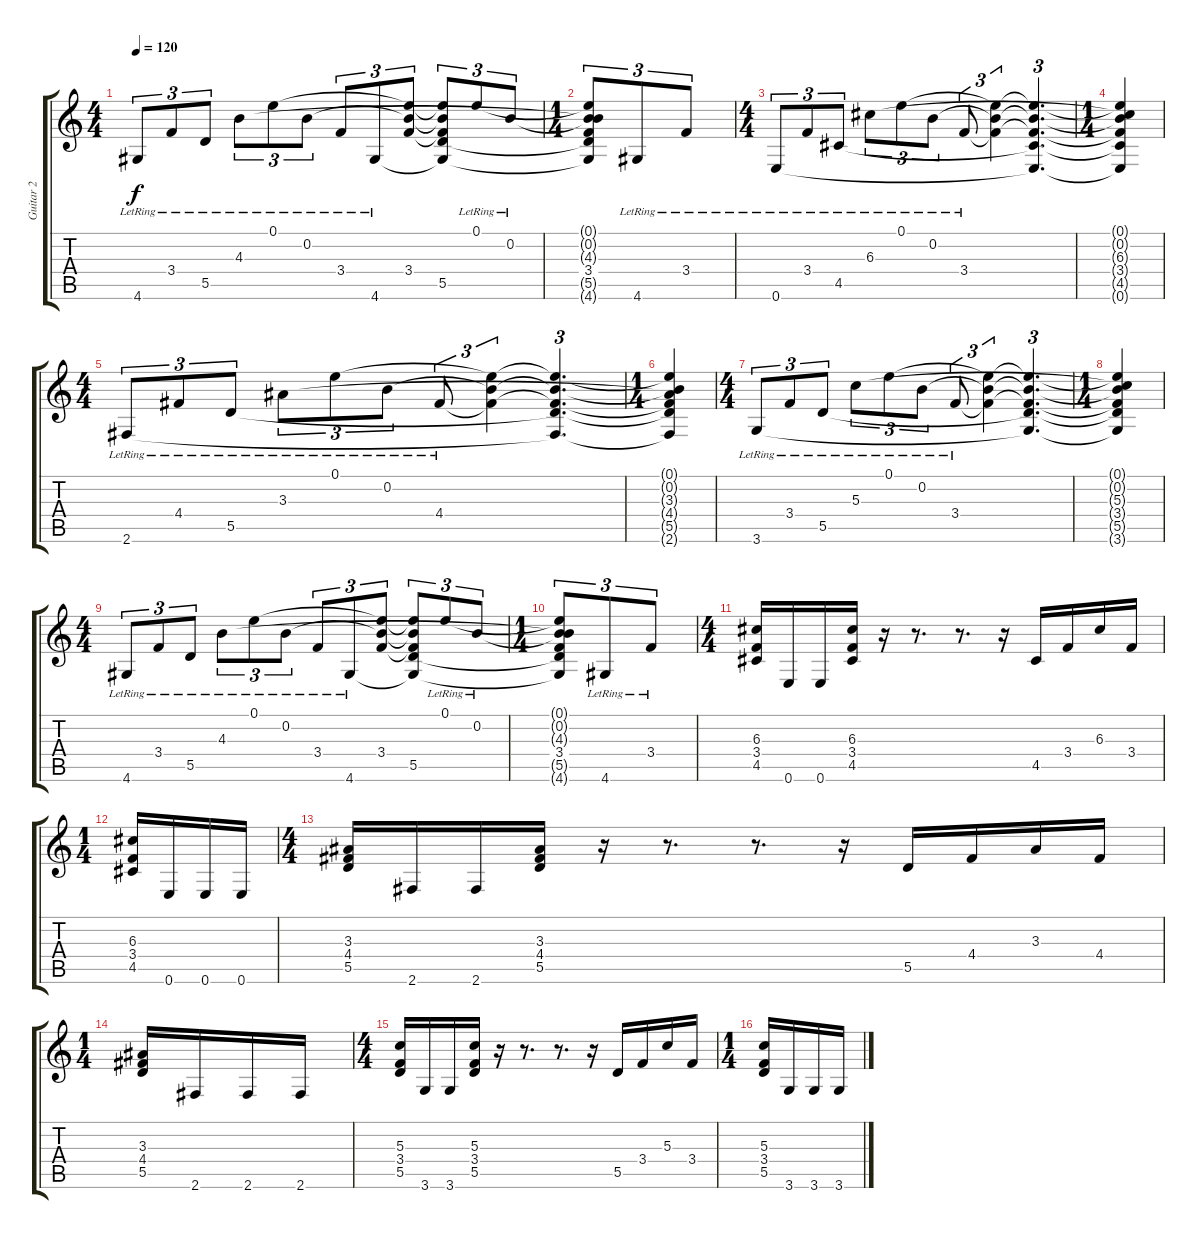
\track ("Guitar 2" "Guitar 2") {instrument distortionguitar}
\staff {score tabs}
\tuning (E4 B3 G3 D3 A2 E2) {hide}
\ts (4 4)
\tempo 120
\clef g2
\ks c
4.6{lr}.8{tu (3 2) dy f} 3.4{lr}.8{tu (3 2)} 5.5{lr}.8{tu (3 2)} 4.3{lr}.8{tu (3 2)} 0.1{lr}.8{tu (3 2)} 0.2{lr}.8{tu (3 2)} 3.4{lr}.8{tu (3 2)} 4.6{lr}.8{tu (3 2)} (0.1{t} 0.2{t} 3.4).8{tu (3 2)} (0.1{t} 0.2{t} 3.4{t} 5.5 4.6{t}).8{tu (3 2)} 0.1{lr}.8{tu (3 2)} 0.2{lr}.8{tu (3 2)} |
\ts (1 4)
(0.1{t} 0.2{t} 4.3{t} 3.4 5.5{t} 4.6{t}).8{tu (3 2)} 4.6{lr}.8{tu (3 2)} 3.4{lr}.8{tu (3 2)} |
\ts (4 4)
0.6{lr}.8{tu (3 2)} 3.4{lr}.8{tu (3 2)} 4.5{lr}.8{tu (3 2)} 6.3{lr}.8{tu (3 2)} 0.1{lr}.8{tu (3 2)} 0.2{lr}.8{tu (3 2)} 3.4{lr}.8{tu (3 2)} (0.1{t} 0.2{t} 3.4{t}).4{tu (3 2)} (0.1{t} 0.2{t} 3.4{t} 4.5{t} 0.6{t}).4{d tu (3 2)} |
\ts (1 4)
(0.1{t} 0.2{t} 6.3{t} 3.4{t} 4.5{t} 0.6{t}).4 |
\ts (4 4)
2.6{lr}.8{tu (3 2)} 4.4{lr}.8{tu (3 2)} 5.5{lr}.8{tu (3 2)} 3.3{lr}.8{tu (3 2)} 0.1{lr}.8{tu (3 2)} 0.2{lr}.8{tu (3 2)} 4.4{lr}.8{tu (3 2)} (0.1{t} 0.2{t} 4.4{t}).4{tu (3 2)} (0.1{t} 0.2{t} 4.4{t} 5.5{t} 2.6{t}).4{d tu (3 2)} |
\ts (1 4)
(0.1{t} 0.2{t} 3.3{t} 4.4{t} 5.5{t} 2.6{t}).4 |
\ts (4 4)
3.6{lr}.8{tu (3 2)} 3.4{lr}.8{tu (3 2)} 5.5{lr}.8{tu (3 2)} 5.3{lr}.8{tu (3 2)} 0.1{lr}.8{tu (3 2)} 0.2{lr}.8{tu (3 2)} 3.4{lr}.8{tu (3 2)} (0.1{t} 0.2{t} 3.4{t}).4{tu (3 2)} (0.1{t} 0.2{t} 3.4{t} 5.5{t} 3.6{t}).4{d tu (3 2)} |
\ts (1 4)
(0.1{t} 0.2{t} 5.3{t} 3.4{t} 5.5{t} 3.6{t}).4 |
\ts (4 4)
4.6{lr}.8{tu (3 2)} 3.4{lr}.8{tu (3 2)} 5.5{lr}.8{tu (3 2)} 4.3{lr}.8{tu (3 2)} 0.1{lr}.8{tu (3 2)} 0.2{lr}.8{tu (3 2)} 3.4{lr}.8{tu (3 2)} 4.6{lr}.8{tu (3 2)} (0.1{t} 0.2{t} 3.4).8{tu (3 2)} (0.1{t} 0.2{t} 3.4{t} 5.5 4.6{t}).8{tu (3 2)} 0.1{lr}.8{tu (3 2)} 0.2{lr}.8{tu (3 2)} |
\ts (1 4)
(0.1{t} 0.2{t} 4.3{t} 3.4 5.5{t} 4.6{t}).8{tu (3 2)} 4.6{lr}.8{tu (3 2)} 3.4{lr}.8{tu (3 2)} |
\ts (4 4)
(6.3 3.4 4.5).16{instrument distortionguitar} 0.6.16 0.6.16 (6.3 3.4 4.5).16 r.16 r.8{d} r.8{d} r.16 4.5.16 3.4.16 6.3.16 3.4.16 |
\ts (1 4)
(6.3 3.4 4.5).16 0.6.16 0.6.16 0.6.16 |
\ts (4 4)
(3.3 4.4 5.5).16 2.6.16 2.6.16 (3.3 4.4 5.5).16 r.16 r.8{d} r.8{d} r.16 5.5.16 4.4.16 3.3.16 4.4.16 |
\ts (1 4)
(3.3 4.4 5.5).16 2.6.16 2.6.16 2.6.16 |
\ts (4 4)
(5.3 3.4 5.5).16 3.6.16 3.6.16 (5.3 3.4 5.5).16 r.16 r.8{d} r.8{d} r.16 5.5.16 3.4.16 5.3.16 3.4.16 |
\ts (1 4)
(5.3 3.4 5.5).16 3.6.16 3.6.16 3.6.16
